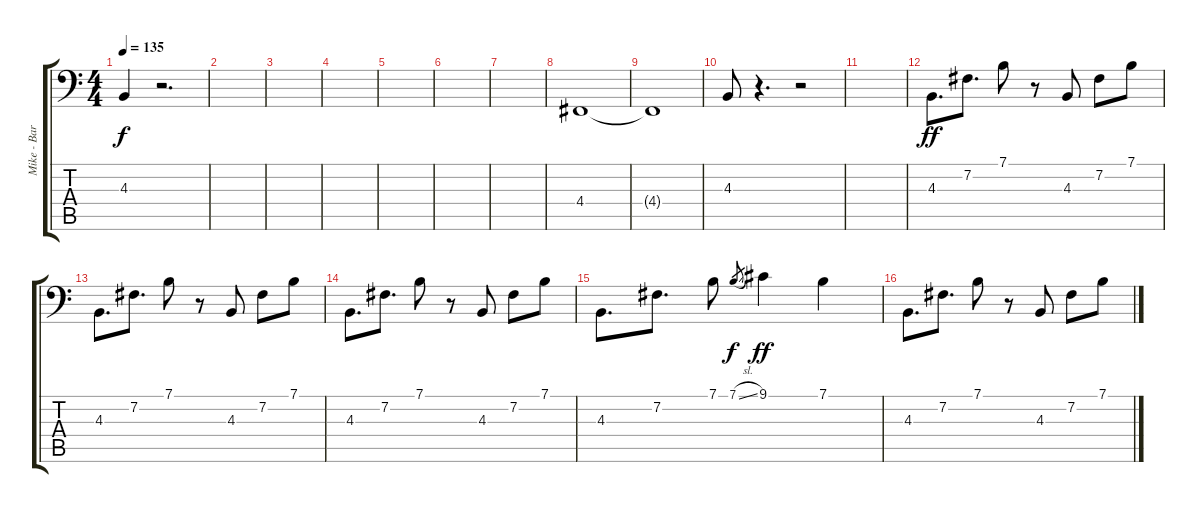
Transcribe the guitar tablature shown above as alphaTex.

\track ("Mike - Bari" "Mike - Bar") {instrument baritonesax}
\staff {score tabs}
\tuning (E3 B2 G2 D2 A1 E1) {hide}
\ts (4 4)
\tempo 135
\clef f4
\ks c
4.3.4{dy f} r.2{d} |
|
|
|
|
|
|
4.4.1 |
4.4{t}.1 |
4.3.8 r.4{d} r.2 |
|
4.3.8{d dy ff} 7.2.8{d} 7.1.8 r.8 4.3.8 7.2.8 7.1.8 |
4.3.8{d} 7.2.8{d} 7.1.8 r.8 4.3.8 7.2.8 7.1.8 |
4.3.8{d} 7.2.8{d} 7.1.8 r.8 4.3.8 7.2.8 7.1.8 |
4.3.8{d} 7.2.8{d} 7.1.8 7.1{sl}.8{gr dy f} 9.1.4{dy ff} 7.1.4 |
4.3.8{d} 7.2.8{d} 7.1.8 r.8 4.3.8 7.2.8 7.1.8
